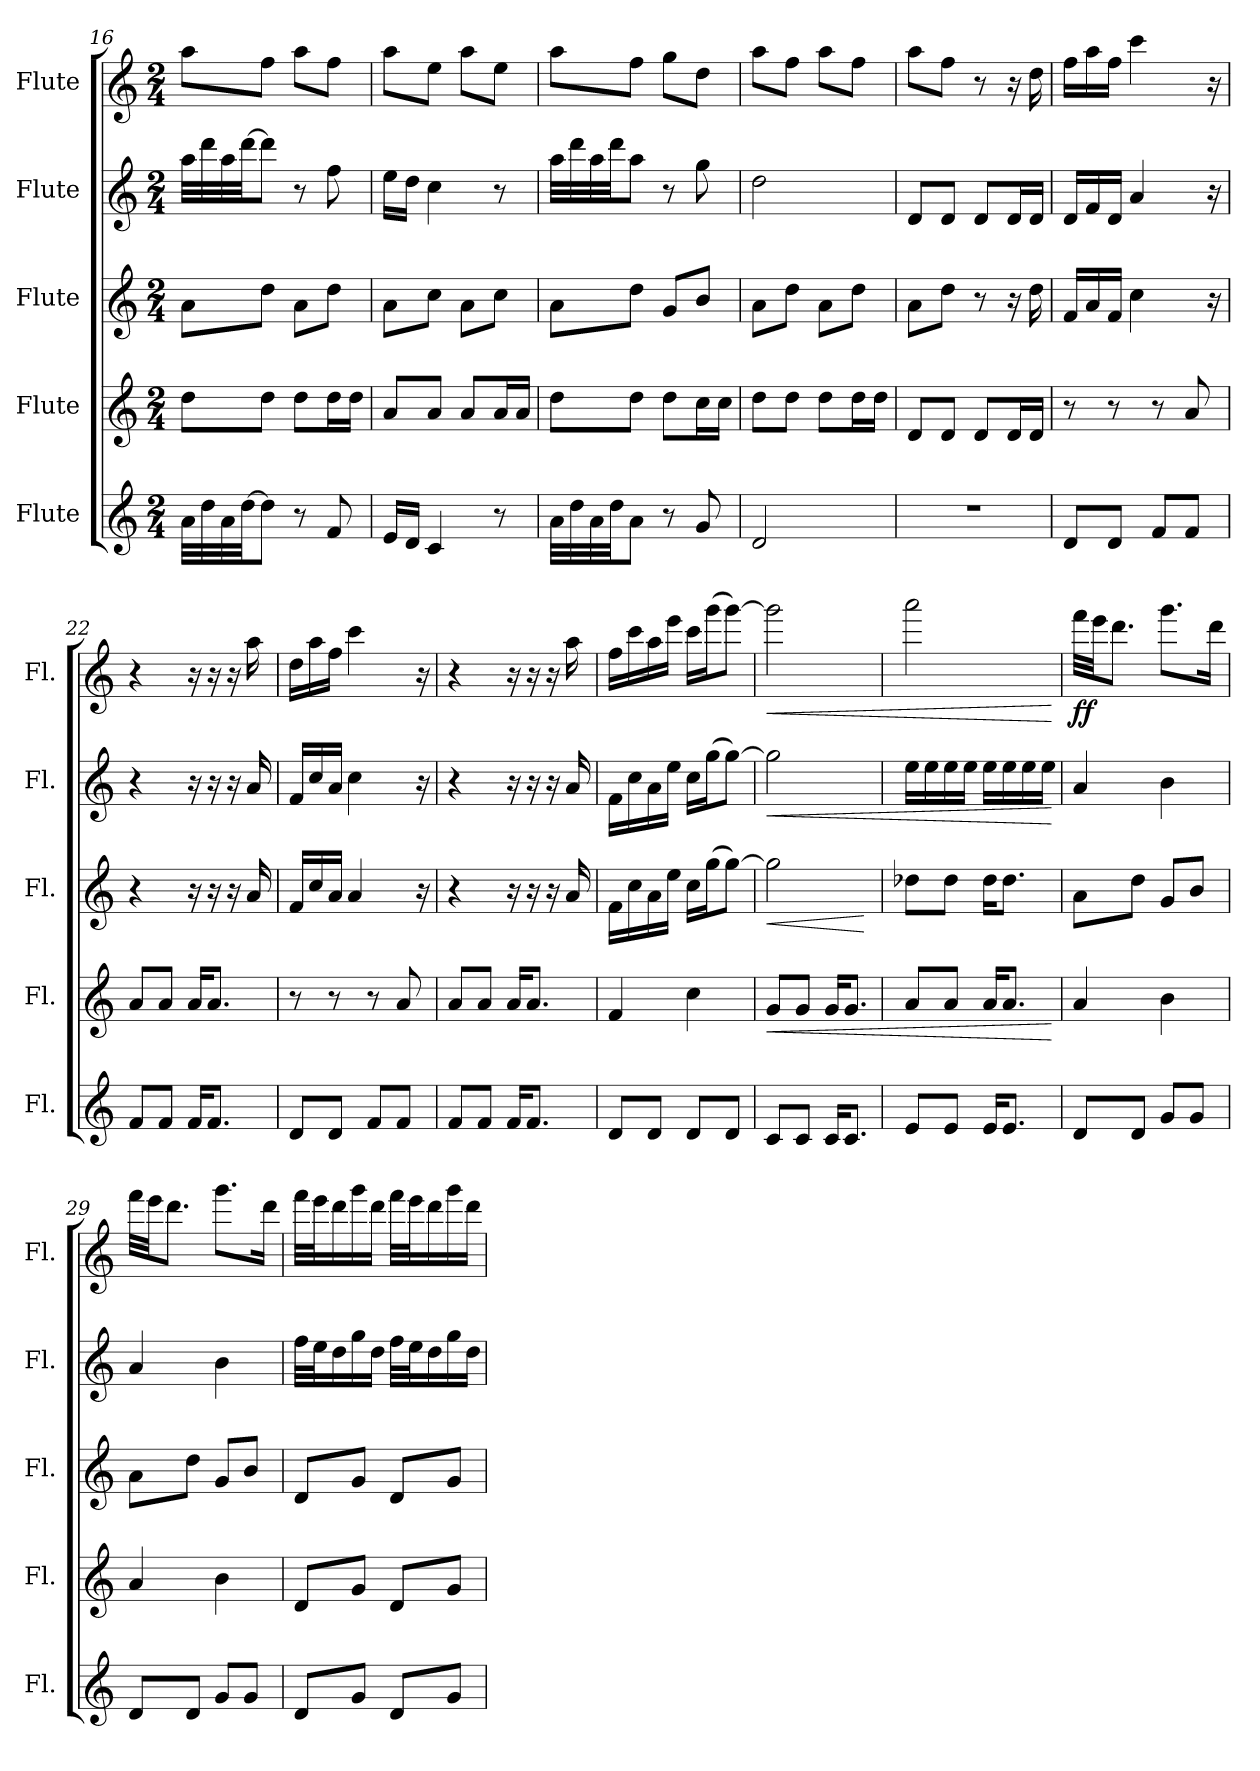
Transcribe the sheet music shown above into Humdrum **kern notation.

**kern	**dynam	**kern	**dynam	**kern	**dynam	**kern	**dynam	**kern	**dynam
*part5	*part5	*part4	*part4	*part3	*part3	*part2	*part2	*part1	*part1
*staff5	*staff5	*staff4	*staff4	*staff3	*staff3	*staff2	*staff2	*staff1	*staff1
*I"Flute	*	*I"Flute	*	*I"Flute	*	*I"Flute	*	*I"Flute	*
*I'Fl.	*	*I'Fl.	*	*I'Fl.	*	*I'Fl.	*	*I'Fl.	*
*clefG2	*	*clefG2	*	*clefG2	*	*clefG2	*	*clefG2	*
*k[]	*	*k[]	*	*k[]	*	*k[]	*	*k[]	*
*M2/4	*	*M2/4	*	*M2/4	*	*M2/4	*	*M2/4	*
=16	=16	=16	=16	=16	=16	=16	=16	=16	=16
32a\LLL	.	8dd\L	.	8a\L	.	32aa\LLL	.	8aa\L	.
32dd\	.	.	.	.	.	32ddd\	.	.	.
32a\	.	.	.	.	.	32aa\	.	.	.
[32dd\JJ	.	.	.	.	.	[32ddd\JJ	.	.	.
8dd\J]	.	8dd\J	.	8dd\J	.	8ddd\J]	.	8ff\J	.
8r	.	8dd\L	.	8a\L	.	8r	.	8aa\L	.
8f/	.	16dd\L	.	8dd\J	.	8ff\	.	8ff\J	.
.	.	16dd\JJ	.	.	.	.	.	.	.
=17	=17	=17	=17	=17	=17	=17	=17	=17	=17
16e/LL	.	8a/L	.	8a\L	.	16ee\LL	.	8aa\L	.
16d/JJ	.	.	.	.	.	16dd\JJ	.	.	.
4c/	.	8a/J	.	8cc\J	.	4cc\	.	8ee\J	.
.	.	8a/L	.	8a\L	.	.	.	8aa\L	.
8r	.	16a/L	.	8cc\J	.	8r	.	8ee\J	.
.	.	16a/JJ	.	.	.	.	.	.	.
!!LO:LB:g=z
=18	=18	=18	=18	=18	=18	=18	=18	=18	=18
32a\LLL	.	8dd\L	.	8a\L	.	32aa\LLL	.	8aa\L	.
32dd\	.	.	.	.	.	32ddd\	.	.	.
32a\	.	.	.	.	.	32aa\	.	.	.
32dd\JJ	.	.	.	.	.	32ddd\JJ	.	.	.
8a\J	.	8dd\J	.	8dd\J	.	8aa\J	.	8ff\J	.
8r	.	8dd\L	.	8g/L	.	8r	.	8gg\L	.
8g/	.	16cc\L	.	8b/J	.	8gg\	.	8dd\J	.
.	.	16cc\JJ	.	.	.	.	.	.	.
=19	=19	=19	=19	=19	=19	=19	=19	=19	=19
2d/	.	8dd\L	.	8a\L	.	2dd\	.	8aa\L	.
.	.	8dd\J	.	8dd\J	.	.	.	8ff\J	.
.	.	8dd\L	.	8a\L	.	.	.	8aa\L	.
.	.	16dd\L	.	8dd\J	.	.	.	8ff\J	.
.	.	16dd\JJ	.	.	.	.	.	.	.
=20	=20	=20	=20	=20	=20	=20	=20	=20	=20
2r	.	8d/L	.	8a\L	.	8d/L	.	8aa\L	.
.	.	8d/J	.	8dd\J	.	8d/J	.	8ff\J	.
.	.	8d/L	.	8r	.	8d/L	.	8r	.
.	.	16d/L	.	16r	.	16d/L	.	16r	.
.	.	16d/JJ	.	16dd\	.	16d/JJ	.	16dd\	.
=21	=21	=21	=21	=21	=21	=21	=21	=21	=21
8d/L	.	8r	.	16f/LL	.	16d/LL	.	16ff\LL	.
.	.	.	.	16a/	.	16f/	.	16aa\	.
8d/J	.	8r	.	16f/JJ	.	16d/JJ	.	16ff\JJ	.
.	.	.	.	4cc\	.	4a/	.	4ccc\	.
8f/L	.	8r	.	.	.	.	.	.	.
8f/J	.	8a/	.	.	.	.	.	.	.
.	.	.	.	16r	.	16r	.	16r	.
=22	=22	=22	=22	=22	=22	=22	=22	=22	=22
8f/L	.	8a/L	.	4r	.	4r	.	4r	.
8f/J	.	8a/J	.	.	.	.	.	.	.
16f/KL	.	16a/KL	.	16r	.	16r	.	16r	.
8.f/J	.	8.a/J	.	16r	.	16r	.	16r	.
.	.	.	.	16r	.	16r	.	16r	.
.	.	.	.	16a/	.	16a/	.	16aa\	.
=23	=23	=23	=23	=23	=23	=23	=23	=23	=23
8d/L	.	8r	.	16f/LL	.	16f/LL	.	16dd\LL	.
.	.	.	.	16cc/	.	16cc/	.	16aa\	.
8d/J	.	8r	.	16a/JJ	.	16a/JJ	.	16ff\JJ	.
.	.	.	.	4a/	.	4cc\	.	4ccc\	.
8f/L	.	8r	.	.	.	.	.	.	.
8f/J	.	8a/	.	.	.	.	.	.	.
.	.	.	.	16r	.	16r	.	16r	.
!!LO:PB:g=z
=24	=24	=24	=24	=24	=24	=24	=24	=24	=24
8f/L	.	8a/L	.	4r	.	4r	.	4r	.
8f/J	.	8a/J	.	.	.	.	.	.	.
16f/KL	.	16a/KL	.	16r	.	16r	.	16r	.
8.f/J	.	8.a/J	.	16r	.	16r	.	16r	.
.	.	.	.	16r	.	16r	.	16r	.
.	.	.	.	16a/	.	16a/	.	16aa\	.
=25	=25	=25	=25	=25	=25	=25	=25	=25	=25
8d/L	.	4f/	.	16f\LL	.	16f\LL	.	16ff\LL	.
.	.	.	.	16cc\	.	16cc\	.	16ccc\	.
8d/J	.	.	.	16a\	.	16a\	.	16aa\	.
.	.	.	.	16ee\JJ	.	16ee\JJ	.	16eee\JJ	.
8d/L	.	4cc\	.	16cc\LL	.	16cc\LL	.	16ccc\LL	.
.	.	.	.	(16gg\J	.	(16gg\J	.	(16ggg\J	.
8d/J	.	.	.	[8gg\J)	.	[8gg\J)	.	[8ggg\J)	.
=26	=26	=26	=26	=26	=26	=26	=26	=26	=26
!	!	!	!LO:HP:b	!	!LO:HP:b	!	!LO:HP:b	!	!LO:HP:b
8c/L	.	8g/L	<	2gg\]	<	2gg\]	<	2ggg\]	<
8c/J	.	8g/J	.	.	.	.	.	.	.
16c/KL	.	16g/KL	.	.	.	.	.	.	.
8.c/J	.	8.g/J	.	.	.	.	.	.	.
.	.	.	.	.	[	.	.	.	.
=27	=27	=27	=27	=27	=27	=27	=27	=27	=27
8e/L	.	8a/L	.	8dd-X\L	.	16ee\LL	.	2aaa\	.
.	.	.	.	.	.	16ee\	.	.	.
8e/J	.	8a/J	.	8dd-\J	.	16ee\	.	.	.
.	.	.	.	.	.	16ee\JJ	.	.	.
16e/KL	.	16a/KL	.	16dd-\KL	.	16ee\LL	.	.	.
8.e/J	.	8.a/J	.	8.dd-\J	.	16ee\	.	.	.
.	.	.	.	.	.	16ee\	.	.	.
.	.	.	.	.	.	16ee\JJ	.	.	.
.	.	.	[	.	.	.	[	.	[
=28	=28	=28	=28	=28	=28	=28	=28	=28	=28
!	!LO:DY:b	!	!LO:DY:b	!	!LO:DY:b	!	!LO:DY:b	!	!LO:DY:b
8d/L	other-dynamics	4a/	other-dynamics	8a\L	other-dynamics	4a/	other-dynamics	32fff\LLL	ff
.	.	.	.	.	.	.	.	32eee\JJ	.
.	.	.	.	.	.	.	.	8.ddd\J	.
8d/J	.	.	.	8dd\J	.	.	.	.	.
8g/L	.	4b\	.	8g/L	.	4b\	.	8.ggg\L	.
8g/J	.	.	.	8b/J	.	.	.	.	.
.	.	.	.	.	.	.	.	16ddd\Jk	.
!!LO:LB:g=z
=29	=29	=29	=29	=29	=29	=29	=29	=29	=29
8d/L	.	4a/	.	8a\L	.	4a/	.	32fff\LLL	.
.	.	.	.	.	.	.	.	32eee\JJ	.
.	.	.	.	.	.	.	.	8.ddd\J	.
8d/J	.	.	.	8dd\J	.	.	.	.	.
8g/L	.	4b\	.	8g/L	.	4b\	.	8.ggg\L	.
8g/J	.	.	.	8b/J	.	.	.	.	.
.	.	.	.	.	.	.	.	16ddd\Jk	.
=30	=30	=30	=30	=30	=30	=30	=30	=30	=30
8d/L	.	8d/L	.	8d/L	.	32ff\LLL	.	32fff\LLL	.
.	.	.	.	.	.	32ee\J	.	32eee\J	.
.	.	.	.	.	.	16dd\	.	16ddd\	.
8g/J	.	8g/J	.	8g/J	.	16gg\	.	16ggg\	.
.	.	.	.	.	.	16dd\JJ	.	16ddd\JJ	.
8d/L	.	8d/L	.	8d/L	.	32ff\LLL	.	32fff\LLL	.
.	.	.	.	.	.	32ee\J	.	32eee\J	.
.	.	.	.	.	.	16dd\	.	16ddd\	.
8g/J	.	8g/J	.	8g/J	.	16gg\	.	16ggg\	.
.	.	.	.	.	.	16dd\JJ	.	16ddd\JJ	.
=	=	=	=	=	=	=	=	=	=
*-	*-	*-	*-	*-	*-	*-	*-	*-	*-
